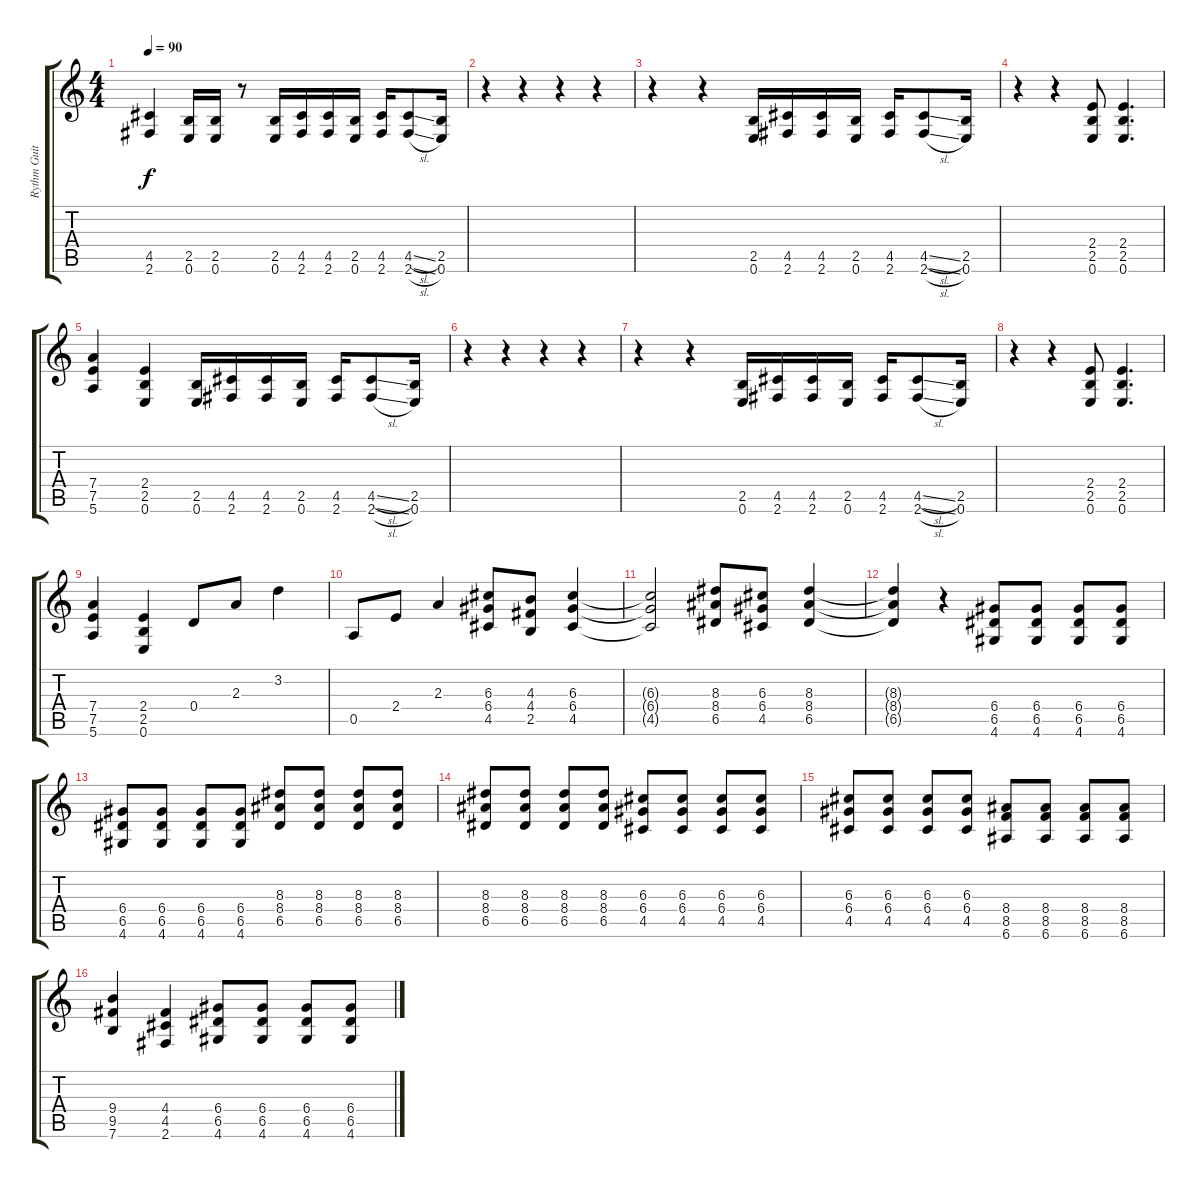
\track ("Rythm Guitar" "Rythm Guit") {instrument distortionguitar}
\staff {score tabs}
\tuning (E4 B3 G3 D3 A2 E2) {hide}
\ts (4 4)
\tempo 90
\clef g2
\ks c
(4.5 2.6).4{dy f} (2.5 0.6).16 (2.5 0.6).16 r.8 (2.5 0.6).16 (4.5 2.6).16 (4.5 2.6).16 (2.5 0.6).16 (4.5 2.6).16 (4.5{sl} 2.6{sl}).8 (2.5 0.6).16 |
r.4 r.4 r.4 r.4 |
r.4 r.4 (2.5 0.6).16 (4.5 2.6).16 (4.5 2.6).16 (2.5 0.6).16 (4.5 2.6).16 (4.5{sl} 2.6{sl}).8 (2.5 0.6).16 |
r.4 r.4 (2.4 2.5 0.6).8 (2.4 2.5 0.6).4{d} |
(7.4 7.5 5.6).4 (2.4 2.5 0.6).4 (2.5 0.6).16 (4.5 2.6).16 (4.5 2.6).16 (2.5 0.6).16 (4.5 2.6).16 (4.5{sl} 2.6{sl}).8 (2.5 0.6).16 |
r.4 r.4 r.4 r.4 |
r.4 r.4 (2.5 0.6).16 (4.5 2.6).16 (4.5 2.6).16 (2.5 0.6).16 (4.5 2.6).16 (4.5{sl} 2.6{sl}).8 (2.5 0.6).16 |
r.4 r.4 (2.4 2.5 0.6).8 (2.4 2.5 0.6).4{d} |
(7.4 7.5 5.6).4 (2.4 2.5 0.6).4 0.4.8 2.3.8 3.2.4 |
0.5.8 2.4.8 2.3.4 (6.3 6.4 4.5).8 (4.3 4.4 2.5).8 (6.3 6.4 4.5).4 |
(6.3{t} 6.4{t} 4.5{t}).2 (8.3 8.4 6.5).8 (6.3 6.4 4.5).8 (8.3 8.4 6.5).4 |
(8.3{t} 8.4{t} 6.5{t}).4 r.4 (6.4 6.5 4.6).8 (6.4 6.5 4.6).8 (6.4 6.5 4.6).8 (6.4 6.5 4.6).8 |
(6.4 6.5 4.6).8 (6.4 6.5 4.6).8 (6.4 6.5 4.6).8 (6.4 6.5 4.6).8 (8.3 8.4 6.5).8 (8.3 8.4 6.5).8 (8.3 8.4 6.5).8 (8.3 8.4 6.5).8 |
(8.3 8.4 6.5).8 (8.3 8.4 6.5).8 (8.3 8.4 6.5).8 (8.3 8.4 6.5).8 (6.3 6.4 4.5).8 (6.3 6.4 4.5).8 (6.3 6.4 4.5).8 (6.3 6.4 4.5).8 |
(6.3 6.4 4.5).8 (6.3 6.4 4.5).8 (6.3 6.4 4.5).8 (6.3 6.4 4.5).8 (8.4 8.5 6.6).8 (8.4 8.5 6.6).8 (8.4 8.5 6.6).8 (8.4 8.5 6.6).8 |
(9.4 9.5 7.6).4 (4.4 4.5 2.6).4 (6.4 6.5 4.6).8 (6.4 6.5 4.6).8 (6.4 6.5 4.6).8 (6.4 6.5 4.6).8
